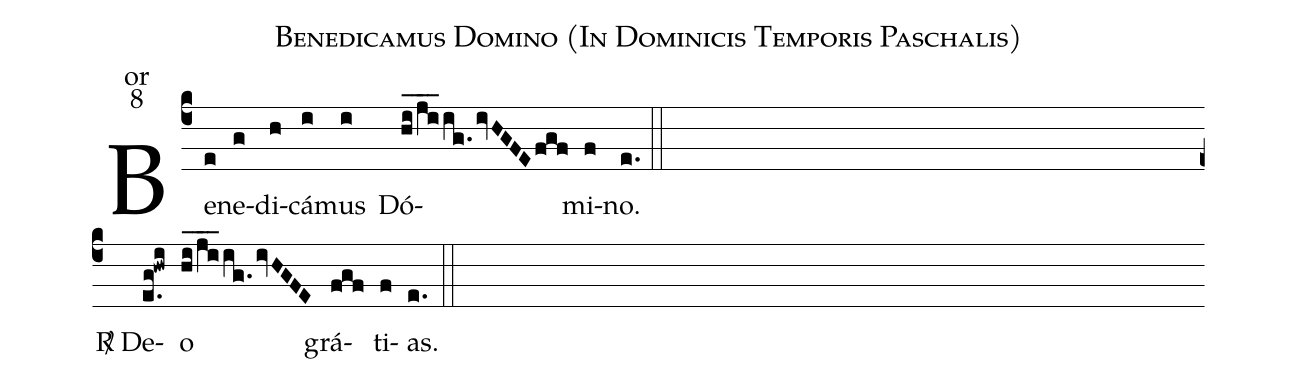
name:Benedicamus Domino (In Dominicis Temporis Paschalis);
office-part:or;
mode:8;
%%
(c4)Be(e)ne(g)di(h)cá(i)mus(i) Dó(hi_/ji__/ig./ivHGFE/fgf)mi(f)no.(e.) (::Z+)
<sp>R/</sp> De(e.g!hwi)o(hi_/ji__/ig./ivHGFE) grá(fgf)ti(f)as.(e.) (::)
